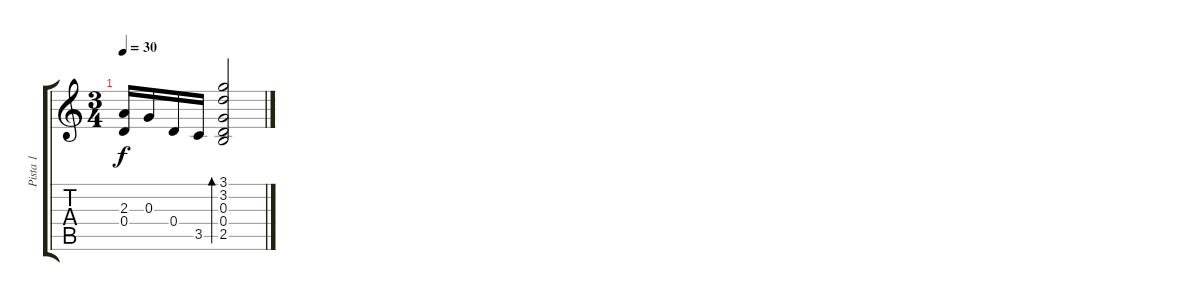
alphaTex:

\track ("Pista 1" "Pista 1") {instrument acousticguitarnylon}
\staff {score tabs}
\tuning (E4 B3 G3 D3 A2 E2) {hide}
\ts (3 4)
\tempo 30
\clef g2
\ks c
(2.3 0.4).16{dy f} 0.3.16 0.4.16 3.5.16 (3.1 3.2 0.3 0.4 2.5).2{bd 60}
